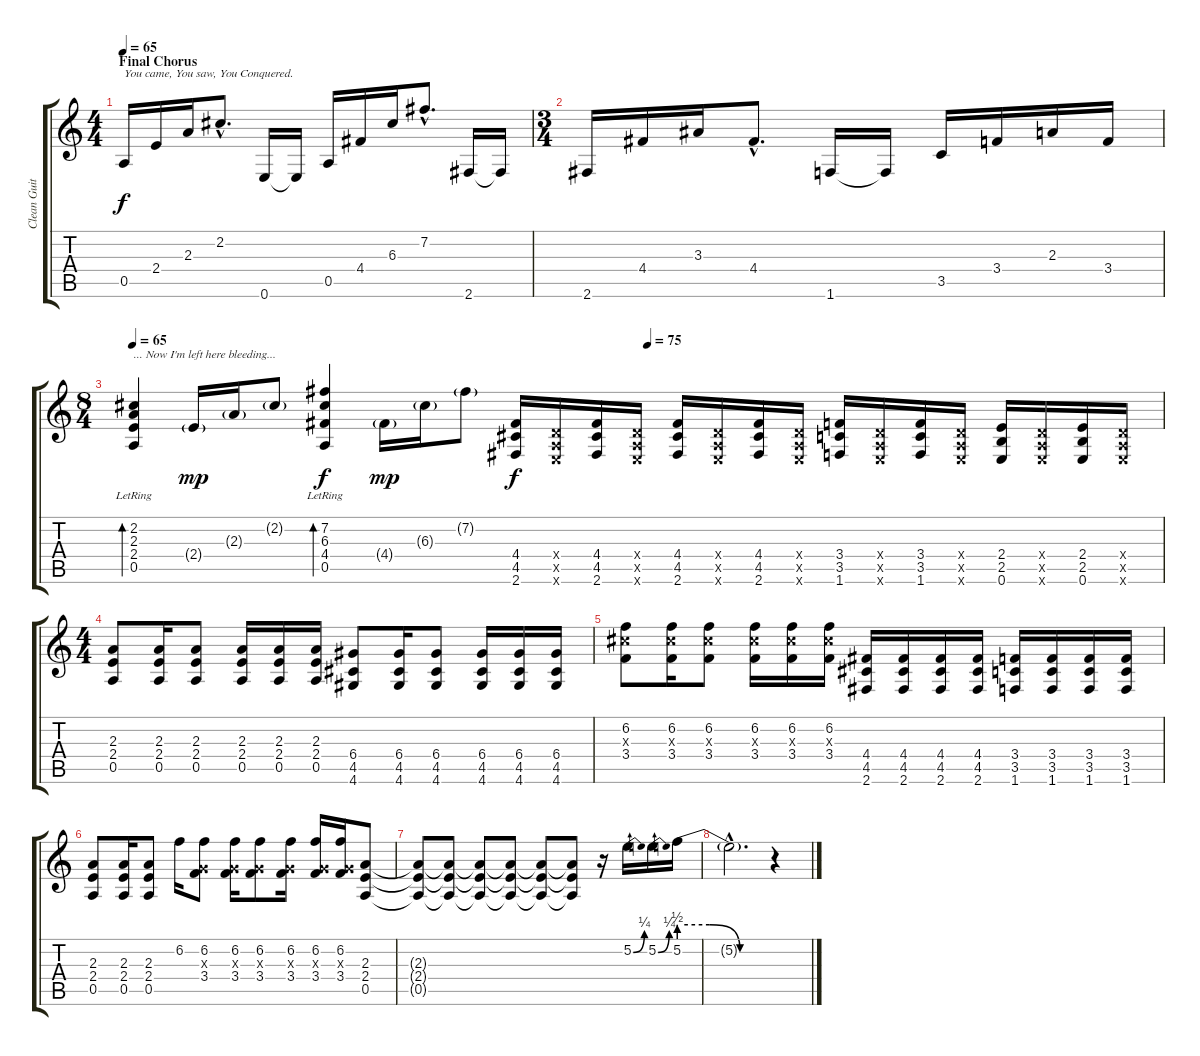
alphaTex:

\track ("Clean Guitar" "Clean Guit") {instrument electricguitarclean}
\staff {score tabs}
\tuning (E4 B3 G3 D3 A2 E2) {hide}
\ts (4 4)
\section ("" "Final Chorus")
\tempo 65
\clef g2
\ks c
0.5.16{txt "You came, You saw, You Conquered." dy f} 2.4.16 2.3.16 2.2{hac}.8{d} 0.6.16 0.6{t}.16 0.5.16 4.4.16 6.3.16 7.2{hac}.8{d} 2.6.16 2.6{t}.16 |
\ts (3 4)
2.6.16 4.4.16 3.3.16 4.4{hac}.8{d} 1.6.16 1.6{t}.16 3.5.16 3.4.16 2.3.16 3.4.16 |
\ts (8 4)
\tempo 65
\tempo (75 0.5)
(2.2{lr} 2.3{lr} 2.4{lr} 0.5{lr}).4{bd 480 txt "... Now I'm left here bleeding..." instrument electricguitarjazz} 2.4{g}.16{dy mp} 2.3{g}.16 2.2{g}.8 (7.2{lr} 6.3{lr} 4.4{lr} 0.5{lr}).4{bd 480 dy f} 4.4{g}.16{dy mp} 6.3{g}.16 7.2{g}.8 (4.4 4.5 2.6).16{dy f instrument distortionguitar} (0.4{x} 0.5{x} 0.6{x}).16 (4.4 4.5 2.6).16 (0.4{x} 0.5{x} 0.6{x}).16 (4.4 4.5 2.6).16 (0.4{x} 0.5{x} 0.6{x}).16 (4.4 4.5 2.6).16 (0.4{x} 0.5{x} 0.6{x}).16 (3.4 3.5 1.6).16 (0.4{x} 0.5{x} 0.6{x}).16 (3.4 3.5 1.6).16 (0.4{x} 0.5{x} 0.6{x}).16 (2.4 2.5 0.6).16 (0.4{x} 0.5{x} 0.6{x}).16 (2.4 2.5 0.6).16 (0.4{x} 0.5{x} 0.6{x}).16 |
\ts (4 4)
(2.3 2.4 0.5).8{instrument distortionguitar} (2.3 2.4 0.5).16 (2.3 2.4 0.5).8 (2.3 2.4 0.5).16 (2.3 2.4 0.5).16 (2.3 2.4 0.5).16 (6.4 4.5 4.6).8 (6.4 4.5 4.6).16 (6.4 4.5 4.6).8 (6.4 4.5 4.6).16 (6.4 4.5 4.6).16 (6.4 4.5 4.6).16 |
(6.2 6.3{x} 3.4).8 (6.2 6.3{x} 3.4).16 (6.2 6.3{x} 3.4).8 (6.2 6.3{x} 3.4).16 (6.2 6.3{x} 3.4).16 (6.2 6.3{x} 3.4).16 (4.4 4.5 2.6).16 (4.4 4.5 2.6).16 (4.4 4.5 2.6).16 (4.4 4.5 2.6).16 (3.4 3.5 1.6).16 (3.4 3.5 1.6).16 (3.4 3.5 1.6).16 (3.4 3.5 1.6).16 |
(2.3 2.4 0.5).8 (2.3 2.4 0.5).16 (2.3 2.4 0.5).8 6.2.16 (6.2 0.3{x} 3.4).8 (6.2 0.3{x} 3.4).16 (6.2 0.3{x} 3.4).8 (6.2 0.3{x} 3.4).16 (6.2 0.3{x} 3.4).16 (6.2 0.3{x} 3.4).16 (2.3 2.4 0.5).8 |
(2.3{t} 2.4{t} 0.5{t}).8 (2.3{t} 2.4{t} 0.5{t}).8 (2.3{t} 2.4{t} 0.5{t}).8 (2.3{t} 2.4{t} 0.5{t}).8 (2.3{t} 2.4{t} 0.5{t}).8 (2.3{t} 2.4{t} 0.5{t}).8 r.16 5.2{be (bend 0 0 60 1)}.16 5.2{be (bend 0 0 60 1)}.16 5.2{be (custom 0 2 20 2 40 0 60 0)}.16 |
5.2{hac t}.2{d} r.4
